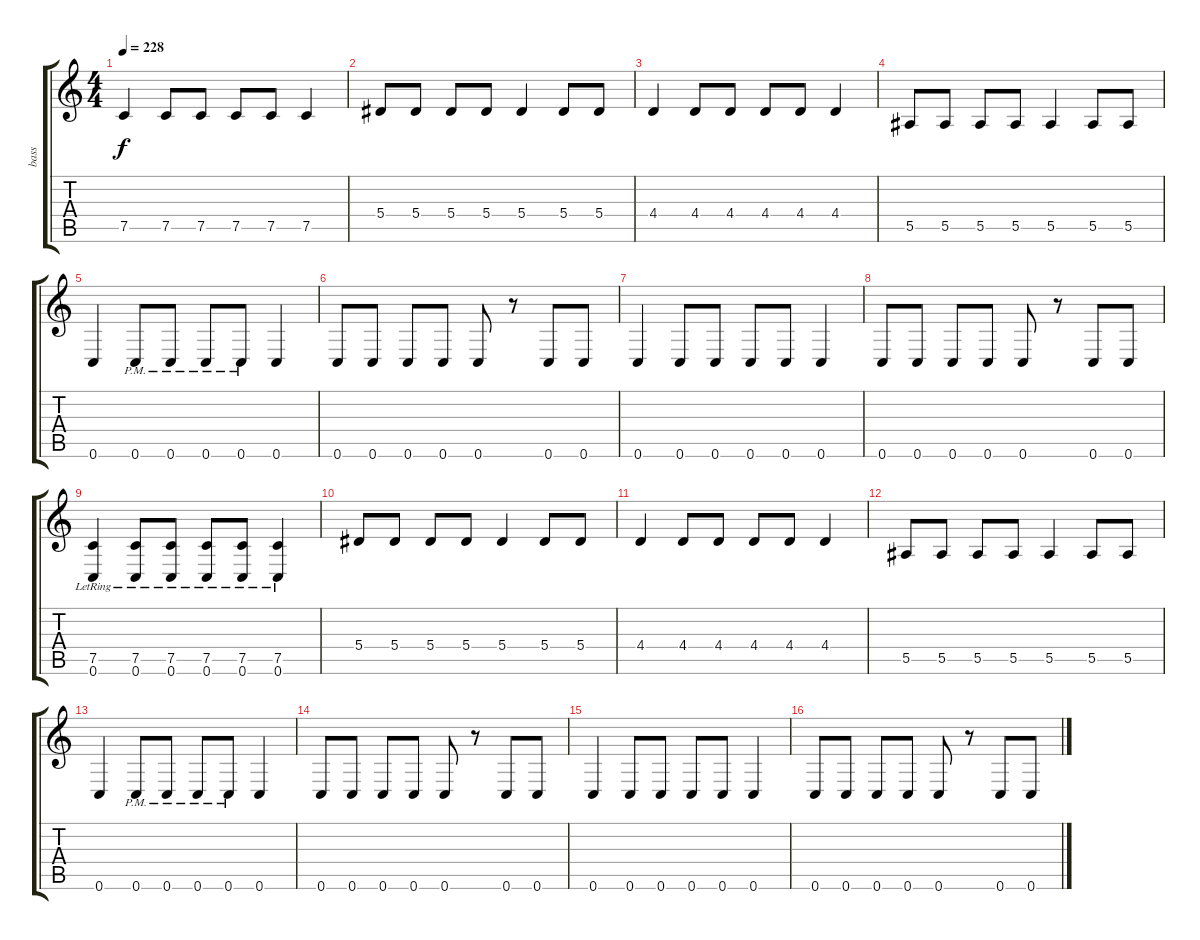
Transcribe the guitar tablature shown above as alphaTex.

\track ("bass" "bass") {instrument slapbass1}
\staff {score tabs}
\tuning (C4 G3 Eb3 Bb2 F2 C2) {hide}
\ts (4 4)
\tempo 228
\clef g2
\ks c
7.5.4{dy f} 7.5.8 7.5.8 7.5.8 7.5.8 7.5.4 |
5.4.8 5.4.8 5.4.8 5.4.8 5.4.4 5.4.8 5.4.8 |
4.4.4 4.4.8 4.4.8 4.4.8 4.4.8 4.4.4 |
5.5.8 5.5.8 5.5.8 5.5.8 5.5.4 5.5.8 5.5.8 |
0.6.4 0.6{pm}.8 0.6{pm}.8 0.6{pm}.8 0.6{pm}.8 0.6.4 |
0.6.8 0.6.8 0.6.8 0.6.8 0.6.8 r.8 0.6.8 0.6.8 |
0.6.4 0.6.8 0.6.8 0.6.8 0.6.8 0.6.4 |
0.6.8 0.6.8 0.6.8 0.6.8 0.6.8 r.8 0.6.8 0.6.8 |
(7.5 0.6{lr}).4 (7.5 0.6{lr}).8 (7.5 0.6{lr}).8 (7.5 0.6{lr}).8 (7.5 0.6{lr}).8 (7.5 0.6{lr}).4 |
5.4.8 5.4.8 5.4.8 5.4.8 5.4.4 5.4.8 5.4.8 |
4.4.4 4.4.8 4.4.8 4.4.8 4.4.8 4.4.4 |
5.5.8 5.5.8 5.5.8 5.5.8 5.5.4 5.5.8 5.5.8 |
0.6.4 0.6{pm}.8 0.6{pm}.8 0.6{pm}.8 0.6{pm}.8 0.6.4 |
0.6.8 0.6.8 0.6.8 0.6.8 0.6.8 r.8 0.6.8 0.6.8 |
0.6.4 0.6.8 0.6.8 0.6.8 0.6.8 0.6.4 |
0.6.8 0.6.8 0.6.8 0.6.8 0.6.8 r.8 0.6.8 0.6.8
